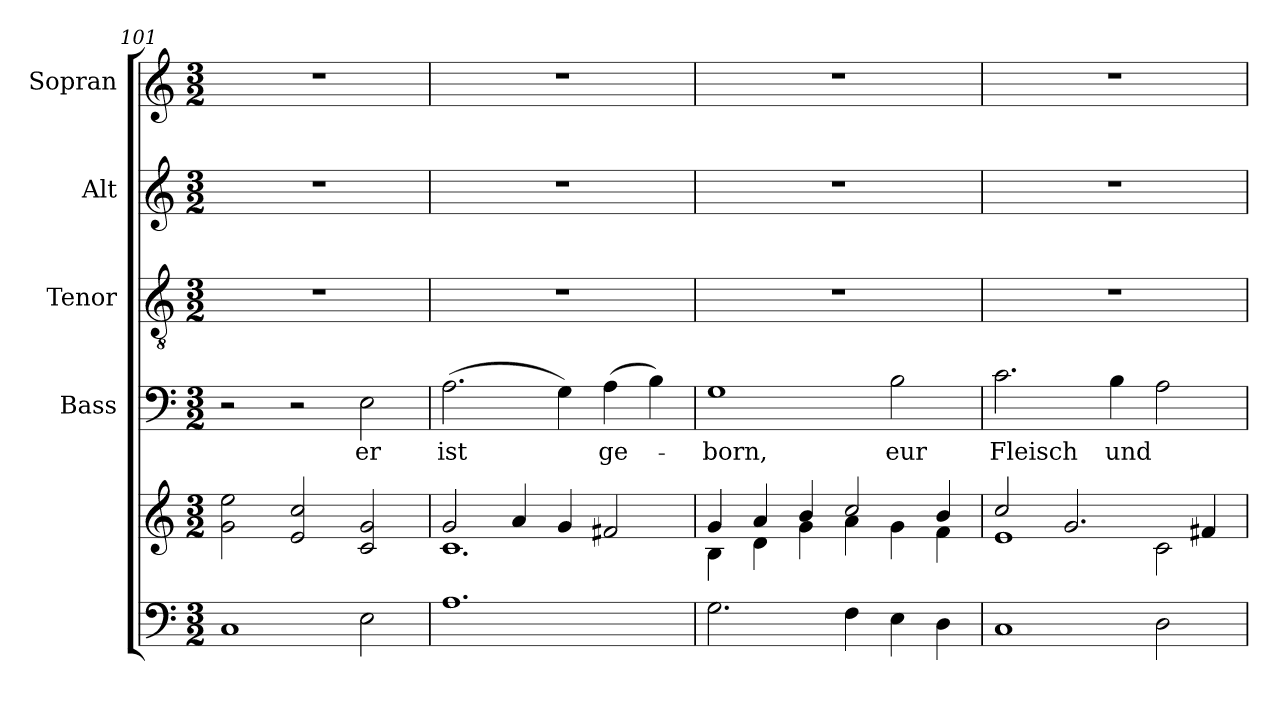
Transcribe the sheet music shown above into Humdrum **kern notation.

**kern	**kern	**kern	**text	**kern	**kern	**kern
*part5	*part5	*part4	*part4	*part3	*part2	*part1
*staff6	*staff5	*staff4	*staff4	*staff3	*staff2	*staff1
*	*	*I"Bass	*	*I"Tenor	*I"Alt	*I"Sopran
*	*	*I'B.	*	*I'T.	*I'A.	*I'S.
*clefF4	*clefG2	*clefF4	*	*clefGv2	*clefG2	*clefG2
*k[]	*k[]	*k[]	*	*k[]	*k[]	*k[]
*C:	*C:	*C:	*	*C:	*C:	*C:
*M3/2	*M3/2	*M3/2	*	*M3/2	*M3/2	*M3/2
=101	=101	=101	=101	=101	=101	=101
1C	2g\ 2ee\	2r	.	1.r	1.r	1.r
.	2e/ 2cc/	2r	.	.	.	.
!	!	!	!LO:LY:b	!	!	!
2E\	2c/ 2g/	2E\	er	.	.	.
=102	=102	=102	=102	=102	=102	=102
*	*^	*	*	*	*	*
!	!	!	!	!LO:LY:b	!	!	!
1.A	2g/	1.c	(>2.A\	ist	1.r	1.r	1.r
.	4a/	.	.	.	.	.	.
.	4g/	.	4G\)	.	.	.	.
!	!	!	!	!LO:LY:b	!	!	!
.	2f#X/	.	(>4A\	ge-	.	.	.
.	.	.	4B\)	.	.	.	.
!!LO:PB:g=z
=103	=103	=103	=103	=103	=103	=103	=103
!	!	!	!	!LO:LY:b	!	!	!
2.G\	4g/	4B\	1G	-born,	1.r	1.r	1.r
.	4a/	4d\	.	.	.	.	.
.	4b/	4g\	.	.	.	.	.
4F\	2cc/	4a\	.	.	.	.	.
!	!	!	!	!LO:LY:b	!	!	!
4E\	.	4g\	2B\	eur	.	.	.
4D\	4b/	4f\	.	.	.	.	.
=104	=104	=104	=104	=104	=104	=104	=104
!	!	!	!	!LO:LY:b	!	!	!
1C	2cc/	1e	2.c\	Fleisch	1.r	1.r	1.r
.	2.g/	.	.	.	.	.	.
!	!	!	!	!LO:LY:b	!	!	!
.	.	.	4B\	und	.	.	.
2D\	.	2c\	2A\	.	.	.	.
.	4f#X/	.	.	.	.	.	.
*	*v	*v	*	*	*	*	*
=	=	=	=	=	=	=
*-	*-	*-	*-	*-	*-	*-
